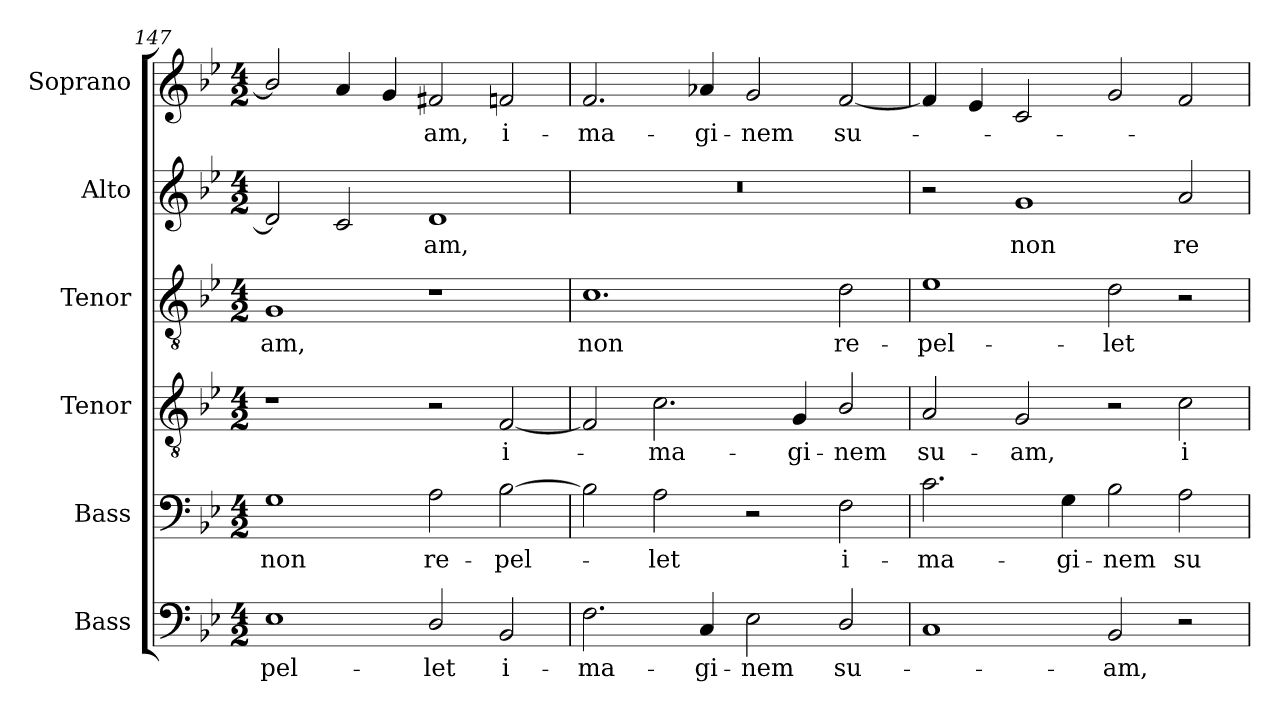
**kern	**text	**kern	**text	**kern	**text	**kern	**text	**kern	**text	**kern	**text
*part6	*part6	*part5	*part5	*part4	*part4	*part3	*part3	*part2	*part2	*part1	*part1
*staff6	*staff6	*staff5	*staff5	*staff4	*staff4	*staff3	*staff3	*staff2	*staff2	*staff1	*staff1
*I"Bass	*	*I"Bass	*	*I"Tenor	*	*I"Tenor	*	*I"Alto	*	*I"Soprano	*
*I'B2.	*	*I'B1.	*	*I'T2.	*	*I'T1.	*	*I'A.	*	*I'S.	*
*clefF4	*	*clefF4	*	*clefGv2	*	*clefGv2	*	*clefG2	*	*clefG2	*
*	*	*	*	*ITrd7c12	*	*ITrd7c12	*	*	*	*	*
*k[b-e-]	*	*k[b-e-]	*	*k[b-e-]	*	*k[b-e-]	*	*k[b-e-]	*	*k[b-e-]	*
*B-:	*	*B-:	*	*B-:	*	*B-:	*	*B-:	*	*B-:	*
*M4/2	*	*M4/2	*	*M4/2	*	*M4/2	*	*M4/2	*	*M4/2	*
=147	=147	=147	=147	=147	=147	=147	=147	=147	=147	=147	=147
!	!LO:LY:b:color=#000000	!	!	!	!	!	!	!	!	!	!
!	!	!	!LO:LY:b:color=#000000	!	!	!	!	!	!	!	!
!	!	!	!	!	!	!	!LO:LY:b:color=#000000	!	!	!	!
1E-i	-pel-	1Gi	non	1r	.	1GGi	-am,	2di/]	.	2b-i/]	.
.	.	.	.	.	.	.	.	2ci/	.	4ai/	.
.	.	.	.	.	.	.	.	.	.	4gi/	.
!	!LO:LY:b:color=#000000	!	!	!	!	!	!	!	!	!	!
!	!	!	!LO:LY:b:color=#000000	!	!	!	!	!	!	!	!
!	!	!	!	!	!	!	!	!	!LO:LY:b:color=#000000	!	!
!	!	!	!	!	!	!	!	!	!	!	!LO:LY:b:color=#000000
2Di/	-let	2Ai\	re-	2r	.	1r	.	1di	-am,	2f#Xi/	-am,
!	!LO:LY:b:color=#000000	!	!	!	!	!	!	!	!	!	!
!	!	!	!LO:LY:b:color=#000000	!	!	!	!	!	!	!	!
!	!	!	!	!	!LO:LY:b:color=#000000	!	!	!	!	!	!
!	!	!	!	!	!	!	!	!	!	!	!LO:LY:b:color=#000000
2BB-i/	i-	[>2B-i\	-pel-	[<2FFi/	i-	.	.	.	.	2fni/	i-
=148	=148	=148	=148	=148	=148	=148	=148	=148	=148	=148	=148
!	!LO:LY:b:color=#000000	!	!	!	!	!	!	!	!	!	!
!	!	!	!	!	!	!	!LO:LY:b:color=#000000	!LO:N:vis=1	!	!	!
!	!	!	!	!	!	!	!	!	!	!	!LO:LY:b:color=#000000
2.Fi\	-ma-	2B-i\]	.	2FFi/]	.	1.Ci	non	0r	.	2.fi/	-ma-
!	!	!	!LO:LY:b:color=#000000	!	!	!	!	!	!	!	!
!	!	!	!	!	!LO:LY:b:color=#000000	!	!	!	!	!	!
.	.	2Ai\	-let	2.Ci\	-ma-	.	.	.	.	.	.
!	!LO:LY:b:color=#000000	!	!	!	!	!	!	!	!	!	!
!	!	!	!	!	!	!	!	!	!	!	!LO:LY:b:color=#000000
4Ci/	-gi-	.	.	.	.	.	.	.	.	4a-Xi/	-gi-
!	!LO:LY:b:color=#000000	!	!	!	!	!	!	!	!	!	!
!	!	!	!	!	!	!	!	!	!	!	!LO:LY:b:color=#000000
2E-i\	-nem	2r	.	.	.	.	.	.	.	2gi/	-nem
!	!	!	!	!	!LO:LY:b:color=#000000	!	!	!	!	!	!
.	.	.	.	4GGi/	-gi-	.	.	.	.	.	.
!	!LO:LY:b:color=#000000	!	!	!	!	!	!	!	!	!	!
!	!	!	!LO:LY:b:color=#000000	!	!	!	!	!	!	!	!
!	!	!	!	!	!LO:LY:b:color=#000000	!	!	!	!	!	!
!	!	!	!	!	!	!	!LO:LY:b:color=#000000	!	!	!	!
!	!	!	!	!	!	!	!	!	!	!	!LO:LY:b:color=#000000
2Di/	su-	2Fi\	i-	2BB-i/	-nem	2Di\	re-	.	.	[<2fi/	su-
!!LO:LB:g=z
=149	=149	=149	=149	=149	=149	=149	=149	=149	=149	=149	=149
!	!	!	!LO:LY:b:color=#000000	!	!	!	!	!	!	!	!
!	!	!	!	!	!LO:LY:b:color=#000000	!	!	!	!	!	!
!	!	!	!	!	!	!	!LO:LY:b:color=#000000	!	!	!	!
1Ci	.	2.ci\	-ma-	2AAi/	su-	1E-i	-pel-	2r	.	4fi/]	.
.	.	.	.	.	.	.	.	.	.	4e-i/	.
!	!	!	!	!	!LO:LY:b:color=#000000	!	!	!	!	!	!
!	!	!	!	!	!	!	!	!	!LO:LY:b:color=#000000	!	!
.	.	.	.	2GGi/	-am,	.	.	1gi	non	2ci/	.
!	!	!	!LO:LY:b:color=#000000	!	!	!	!	!	!	!	!
.	.	4Gi\	-gi-	.	.	.	.	.	.	.	.
!	!LO:LY:b:color=#000000	!	!	!	!	!	!	!	!	!	!
!	!	!	!LO:LY:b:color=#000000	!	!	!	!	!	!	!	!
!	!	!	!	!	!	!	!LO:LY:b:color=#000000	!	!	!	!
2BB-i/	-am,	2B-i\	-nem	2r	.	2Di\	-let	.	.	2gi/	.
!	!	!	!LO:LY:b:color=#000000	!	!	!	!	!	!	!	!
!	!	!	!	!	!LO:LY:b:color=#000000	!	!	!	!	!	!
!	!	!	!	!	!	!	!	!	!LO:LY:b:color=#000000	!	!
2r	.	2Ai\	su-	2Ci\	i-	2r	.	2ai/	re-	2fi/	.
=	=	=	=	=	=	=	=	=	=	=	=
*-	*-	*-	*-	*-	*-	*-	*-	*-	*-	*-	*-
